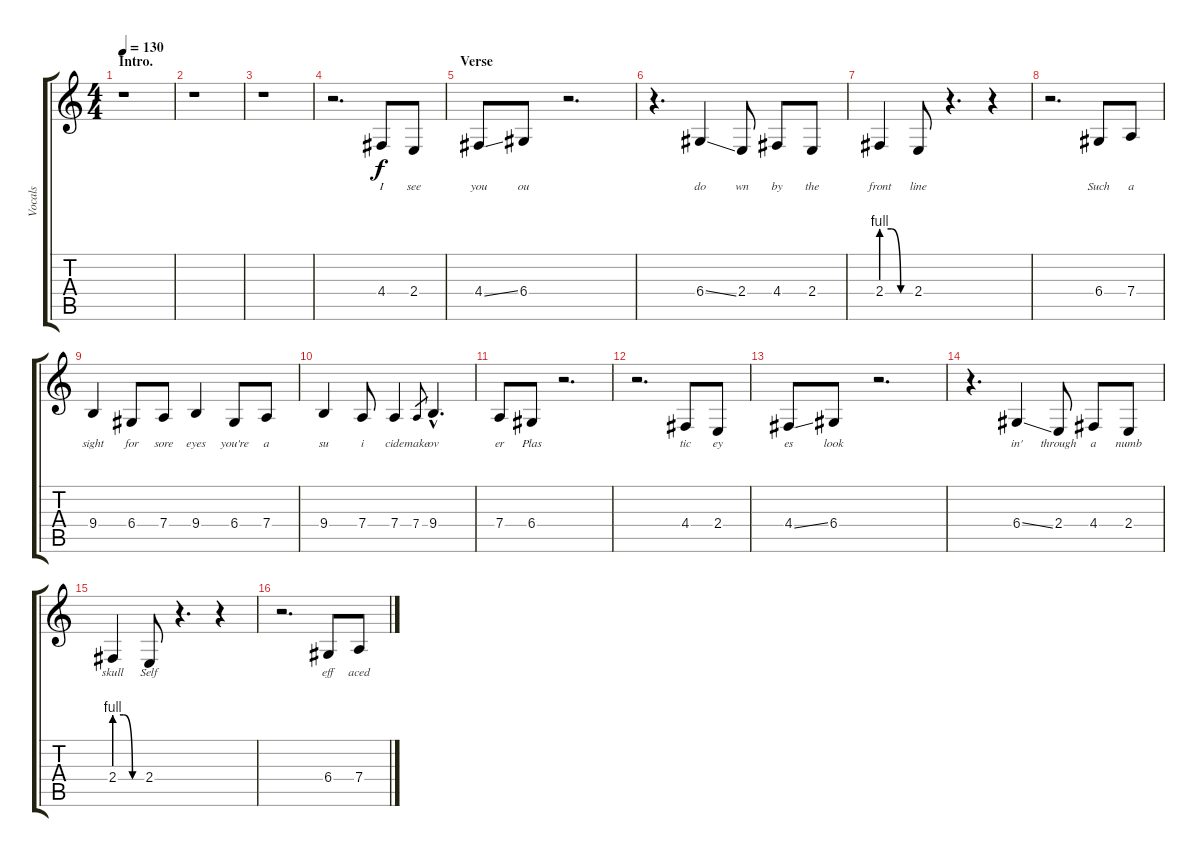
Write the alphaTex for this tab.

\track ("Vocals" "Vocals") {instrument tenorsax}
\staff {score tabs}
\tuning (E4 B3 G3 D3 A2 E2) {hide}
\ts (4 4)
\section ("" "Intro.")
\tempo 130
\clef g2
\ks c
r.1{dy f instrument tenorsax} |
r.1 |
r.1 |
r.2{d} 4.4.8{lyrics (0 "I") lyrics (1 "") lyrics (2 "") lyrics (3 "") lyrics (4 "")} 2.4.8{lyrics (0 "see") lyrics (1 "") lyrics (2 "") lyrics (3 "") lyrics (4 "")} |
\section ("" "Verse")
4.4{ss}.8{lyrics (0 "you") lyrics (1 "") lyrics (2 "") lyrics (3 "") lyrics (4 "")} 6.4.8{lyrics (0 "ou") lyrics (1 "") lyrics (2 "") lyrics (3 "") lyrics (4 "")} r.2{d} |
r.4{d} 6.4{ss}.4{lyrics (0 "do") lyrics (1 "") lyrics (2 "") lyrics (3 "") lyrics (4 "")} 2.4.8{lyrics (0 "wn") lyrics (1 "") lyrics (2 "") lyrics (3 "") lyrics (4 "")} 4.4.8{lyrics (0 "by") lyrics (1 "") lyrics (2 "") lyrics (3 "") lyrics (4 "")} 2.4.8{lyrics (0 "the") lyrics (1 "") lyrics (2 "") lyrics (3 "") lyrics (4 "")} |
2.4{be (custom 0 4 20 4 40 0 60 0)}.4{lyrics (0 "front") lyrics (1 "") lyrics (2 "") lyrics (3 "") lyrics (4 "")} 2.4.8{lyrics (0 "line") lyrics (1 "") lyrics (2 "") lyrics (3 "") lyrics (4 "")} r.4{d} r.4 |
r.2{d} 6.4.8{lyrics (0 "Such") lyrics (1 "") lyrics (2 "") lyrics (3 "") lyrics (4 "")} 7.4.8{lyrics (0 "a") lyrics (1 "") lyrics (2 "") lyrics (3 "") lyrics (4 "")} |
9.4.4{lyrics (0 "sight") lyrics (1 "") lyrics (2 "") lyrics (3 "") lyrics (4 "")} 6.4.8{lyrics (0 "for") lyrics (1 "") lyrics (2 "") lyrics (3 "") lyrics (4 "")} 7.4.8{lyrics (0 "sore") lyrics (1 "") lyrics (2 "") lyrics (3 "") lyrics (4 "")} 9.4.4{lyrics (0 "eyes") lyrics (1 "") lyrics (2 "") lyrics (3 "") lyrics (4 "")} 6.4.8{lyrics (0 "you're") lyrics (1 "") lyrics (2 "") lyrics (3 "") lyrics (4 "")} 7.4.8{lyrics (0 "a") lyrics (1 "") lyrics (2 "") lyrics (3 "") lyrics (4 "")} |
9.4.4{lyrics (0 "su") lyrics (1 "") lyrics (2 "") lyrics (3 "") lyrics (4 "")} 7.4.8{lyrics (0 "i") lyrics (1 "") lyrics (2 "") lyrics (3 "") lyrics (4 "")} 7.4.4{lyrics (0 "cide") lyrics (1 "") lyrics (2 "") lyrics (3 "") lyrics (4 "")} 7.4.8{lyrics (0 "make") lyrics (1 "") lyrics (2 "") lyrics (3 "") lyrics (4 "") gr} 9.4{hac}.4{d lyrics (0 "ov") lyrics (1 "") lyrics (2 "") lyrics (3 "") lyrics (4 "")} |
7.4.8{lyrics (0 "er") lyrics (1 "") lyrics (2 "") lyrics (3 "") lyrics (4 "")} 6.4.8{lyrics (0 "Plas") lyrics (1 "") lyrics (2 "") lyrics (3 "") lyrics (4 "")} r.2{d} |
r.2{d} 4.4.8{lyrics (0 "tic") lyrics (1 "") lyrics (2 "") lyrics (3 "") lyrics (4 "")} 2.4.8{lyrics (0 "ey") lyrics (1 "") lyrics (2 "") lyrics (3 "") lyrics (4 "")} |
4.4{ss}.8{lyrics (0 "es") lyrics (1 "") lyrics (2 "") lyrics (3 "") lyrics (4 "")} 6.4.8{lyrics (0 "look") lyrics (1 "") lyrics (2 "") lyrics (3 "") lyrics (4 "")} r.2{d} |
r.4{d} 6.4{ss}.4{lyrics (0 "in'") lyrics (1 "") lyrics (2 "") lyrics (3 "") lyrics (4 "")} 2.4.8{lyrics (0 "through") lyrics (1 "") lyrics (2 "") lyrics (3 "") lyrics (4 "")} 4.4.8{lyrics (0 "a") lyrics (1 "") lyrics (2 "") lyrics (3 "") lyrics (4 "")} 2.4.8{lyrics (0 "numb") lyrics (1 "") lyrics (2 "") lyrics (3 "") lyrics (4 "")} |
2.4{be (custom 0 4 20 4 40 0 60 0)}.4{lyrics (0 "skull") lyrics (1 "") lyrics (2 "") lyrics (3 "") lyrics (4 "")} 2.4.8{lyrics (0 "Self") lyrics (1 "") lyrics (2 "") lyrics (3 "") lyrics (4 "")} r.4{d} r.4 |
r.2{d} 6.4.8{lyrics (0 "eff") lyrics (1 "") lyrics (2 "") lyrics (3 "") lyrics (4 "")} 7.4.8{lyrics (0 "aced") lyrics (1 "") lyrics (2 "") lyrics (3 "") lyrics (4 "")}
